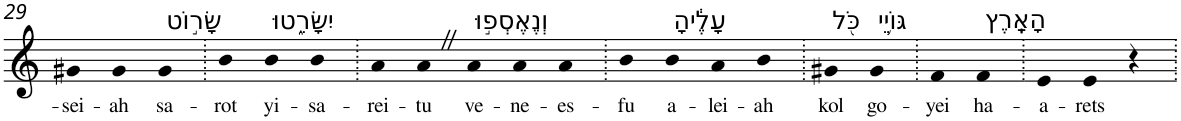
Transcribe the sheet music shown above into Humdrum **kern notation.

**kern	**text
*part1	*part1
*staff1	*staff1
*I"Piano	*
*I'Pno	*
!!LO:PB:g=z
*clefG2	*
*k[]	*
=29	=29
!	!LO:LY:b
4g#X	-sei-
!	!LO:LY:b
4g#	-ah
!LO:TX:a:t=שָׂר֣וֹט	!
!	!LO:LY:b
4g#	sa-
=30.	=30.
!	!LO:LY:b
4b	-rot
!LO:TX:a:t=יִשָּׂרֵ֑טוּ	!
!	!LO:LY:b
4b	yi-
!	!LO:LY:b
4b	-sa-
=31.	=31.
!	!LO:LY:b
4a	-rei-
!	!LO:LY:b
4aZ	-tu
!LO:TX:a:t=וְנֶאֶסְפ֣וּ	!
!	!LO:LY:b
4a	ve-
!	!LO:LY:b
4a	-ne-
!	!LO:LY:b
4a	-es-
=32.	=32.
!	!LO:LY:b
4b	-fu
!LO:TX:a:t=עָלֶ֔יהָ	!
!	!LO:LY:b
4b	a-
!	!LO:LY:b
4a	-lei-
!	!LO:LY:b
4b	-ah
=33.	=33.
!LO:TX:a:t=כֹּ֖ל	!
!	!LO:LY:b
4g#X	kol
!LO:TX:a:t=גּוֹיֵ֥י	!
!	!LO:LY:b
4g#	go-
=34.	=34.
!	!LO:LY:b
4f	-yei
!LO:TX:a:t=הָאָֽרֶץ	!
!	!LO:LY:b
4f	ha-
=35.	=35.
!	!LO:LY:b
4e	-a-
!	!LO:LY:b
4e	-rets
4r	.
=.	=.
*-	*-
